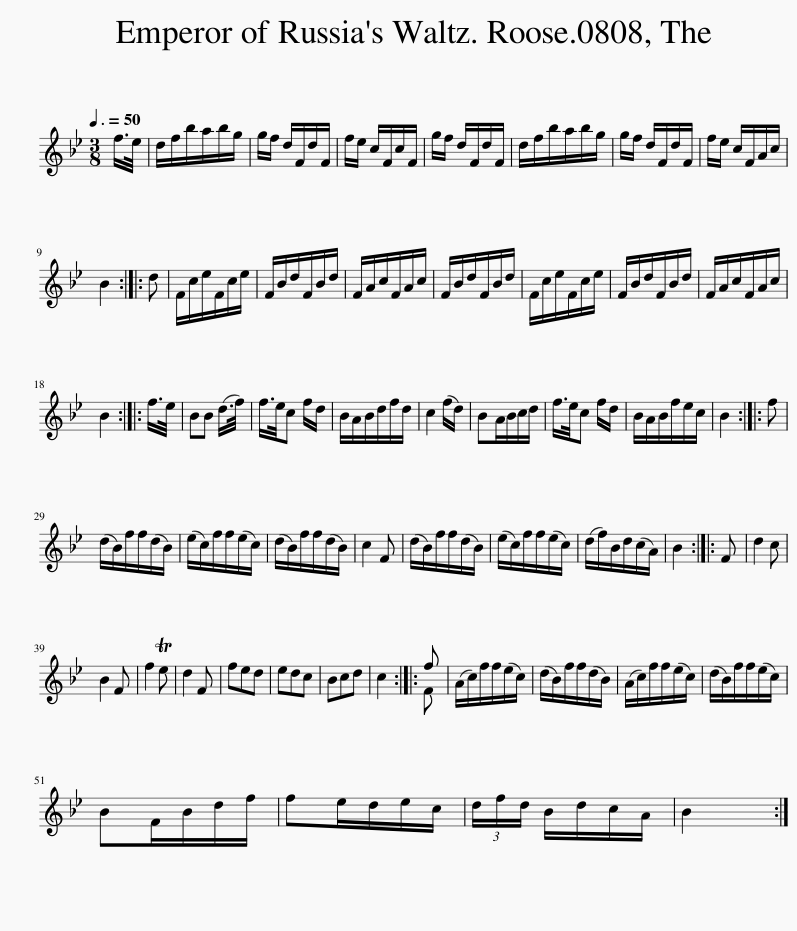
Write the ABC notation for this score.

X:1
%%score ( 1 2 )
L:1/8
Q:3/8=50
M:3/8
I:linebreak $
K:Bb
V:1 treble
V:2 treble
V:1
 f/>e/ | d/f/b/a/b/g/ | g/f/ d/F/d/F/ | f/e/ c/F/c/F/ | g/f/ d/F/d/F/ | %5
 d/f/b/a/b/g/ | g/f/ d/F/d/F/ | f/e/ c/F/A/c/ |$ B2 :: d | %10
 F/c/e/F/c/e/ | F/B/d/F/B/d/ | F/A/c/F/A/c/ | F/B/d/F/B/d/ | F/c/e/F/c/e/ | %15
 F/B/d/F/B/d/ | F/A/c/F/A/c/ |$ B2 :: f/>e/ | BB (d/>f/) | %20
 f/>e/c f/d/ | B/A/B/d/f/d/ | c2 (f/d/) | BA/B/c/d/ | f/>e/c f/d/ | %25
 B/A/B/f/e/c/ | B2 :: f |$ (d/B/)f/f/(d/B/) | (e/c/)f/f/(e/c/) | %30
 (d/B/)f/f/(d/B/) | c2 F | (d/B/)f/f/(d/B/) | (e/c/)f/f/(e/c/) | (d/f/)B/d/(c/A/) | %35
 B2 :: F | d2 c |$ B2 F | f2 Te | %40
 d2 F | fed | edc | Bcd | c2 :: %45
 f | (A/c/)f/f/(e/c/) | (d/B/)f/f/(d/B/) | (A/c/)f/f/(e/c/) | (d/B/)f/f/(e/c/) |$ %50
 BF/B/d/f/ | fe/d/e/c/ | (3d/f/d/ B/d/c/A/ | B2 :| %54
V:2
 x | x3 | x3 | x3 | x3 | %5
 x3 | x3 | x3 |$ x2 :: x | %10
 x3 | x3 | x3 | x3 | x3 | %15
 x3 | x3 |$ x2 :: x | x3 | %20
 x3 | x3 | x3 | x3 | x3 | %25
 x3 | x2 :: x |$ x3 | x3 | %30
 x3 | x3 | x3 | x3 | x3 | %35
 x2 :: x | x3 |$ x3 | x3 | %40
 x3 | x3 | x3 | x3 | x2 :: %45
 F | x3 | x3 | x3 | x3 |$ %50
 x3 | x3 | x3 | x2 :| %54
